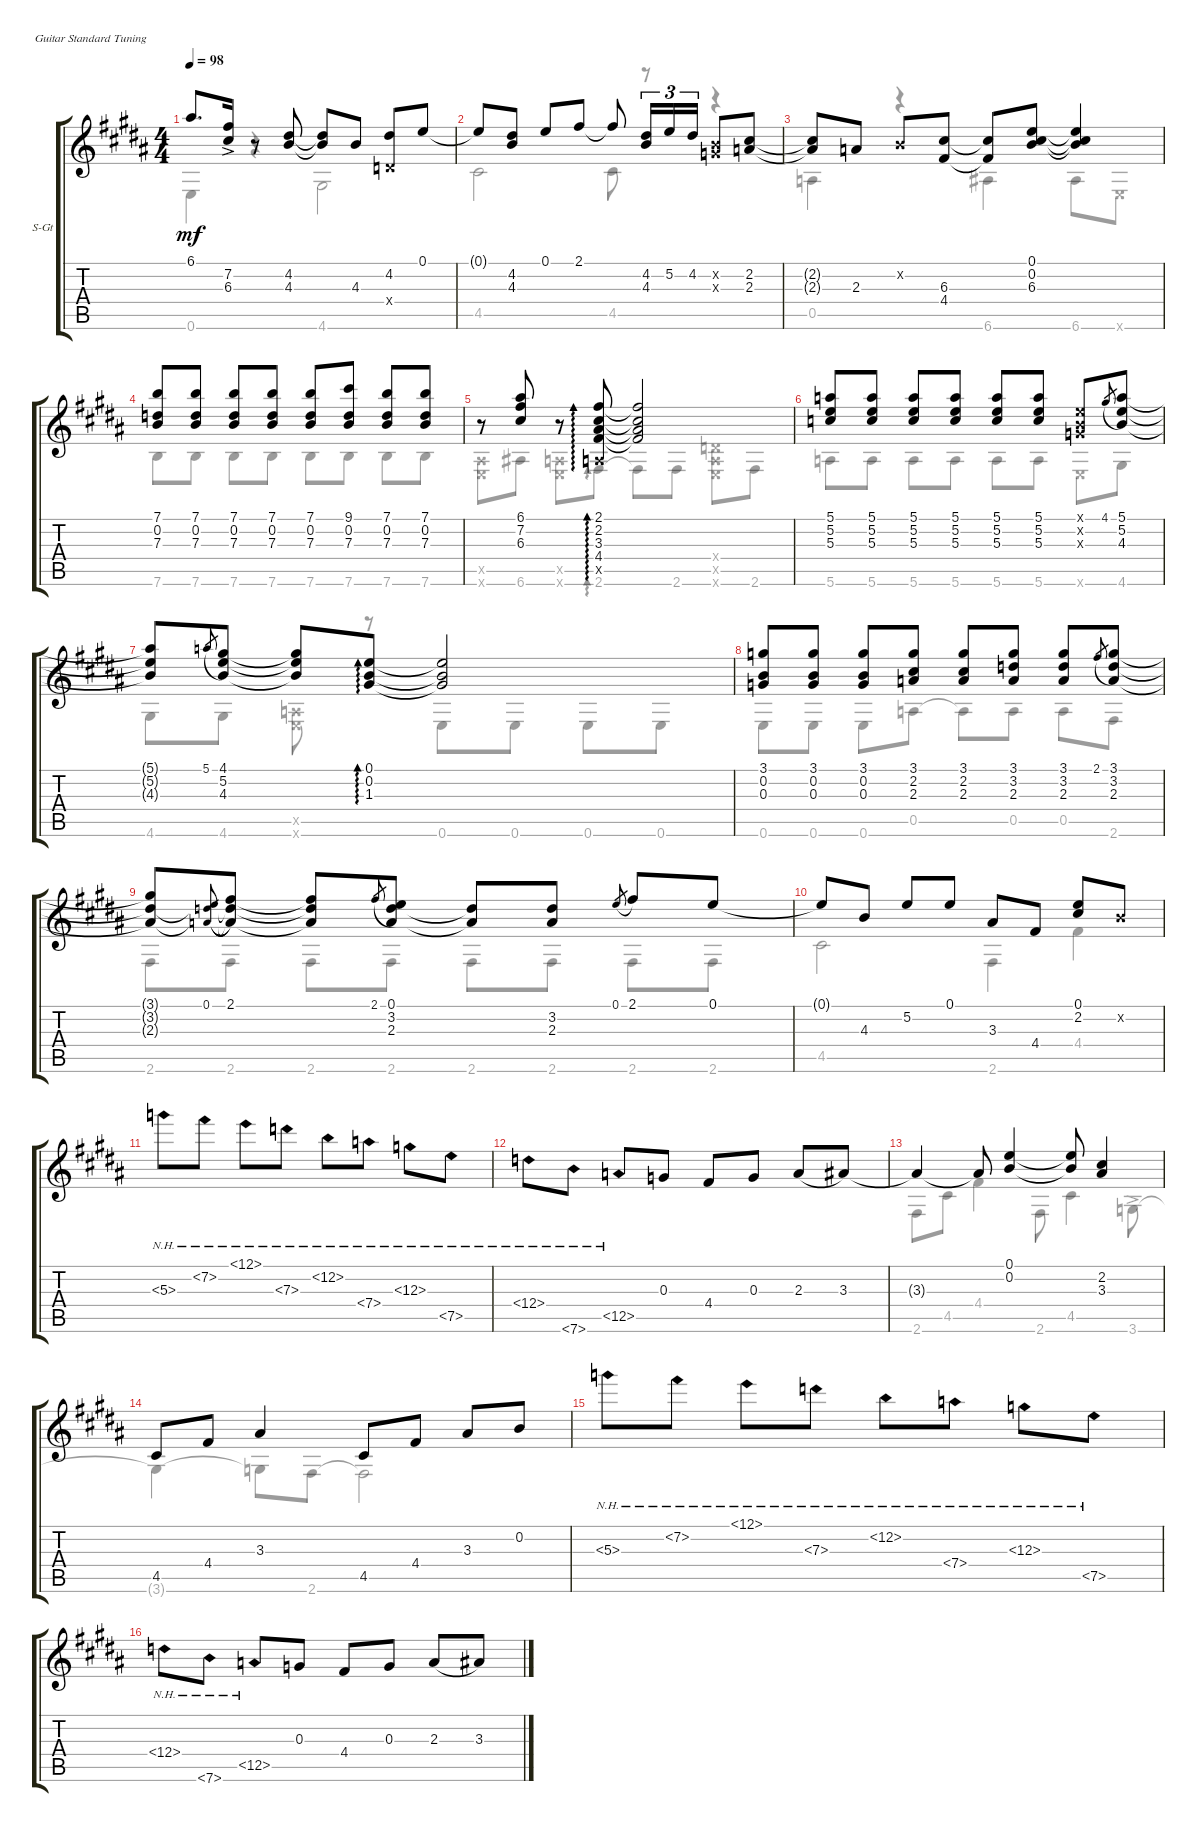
\defaultSystemsLayout 4
\bracketExtendMode groupsimilarinstruments
\firstSystemTrackNameOrientation horizontal
\otherSystemsTrackNameOrientation horizontal
\track ("Steel Guitar" "S-Gt") {instrument acousticguitarsteel}
\staff {score tabs}
\tuning (E4 B3 G3 D3 A2 E2)
\voice
\ts (4 4)
\tempo 98
\clef g2
\ks b
6.1.8{d dy mf} (7.2{ac} 6.3).16 r.8 (4.2 4.3).8 (4.2{t} 4.3{t}).8 4.3.8 (4.2 0.4{x}).8 0.1.8 |
0.1{t}.8 (4.2 4.3).8 0.1.8 2.1.8 2.1{t}.8 (4.2 4.3).16{tu (3 2)} 5.2.16{tu (3 2)} 4.2.16{tu (3 2)} (0.2{x} 0.3{x}).8 (2.2 2.3).8 |
(2.2{t} 2.3{t}).8 2.3.8 0.2{x}.8 (6.3 4.4).8 (4.4{t} 6.3{t}).8 (6.3 0.2 0.1).8 (0.1{t} 0.2{t} 6.3{t}).4 |
(7.1 0.2 7.3).8 (7.1 0.2 7.3).8 (7.1 0.2 7.3).8 (7.1 0.2 7.3).8 (7.1 0.2 7.3).8 (9.1 0.2 7.3).8 (7.1 0.2 7.3).8 (7.1 0.2 7.3).8 |
r.8 (6.1 7.2 6.3).8 r.8 (2.1 2.2 3.3 4.4 0.5{x}).8{ad 0} (4.4{t} 3.3{t} 2.2{t} 2.1{t}).2 |
(5.1 5.2 5.3).8 (5.1 5.2 5.3).8 (5.1 5.2 5.3).8 (5.1 5.2 5.3).8 (5.1 5.2 5.3).8 (5.1 5.2 5.3).8 (0.1{x} 0.2{x} 0.3{x}).8 4.1.8{gr legatoorigin} (5.1 5.2 4.3).8 |
(5.1{t} 5.2{t} 4.3{t}).8 5.1.8{gr legatoorigin} (4.1 5.2 4.3).8 (4.3{t} 5.2{t} 4.1{t}).8 (0.1 0.2 1.3).8{ad 0} (1.3{t} 0.2{t} 0.1{t}).2 |
(3.1 0.2 0.3).8 (3.1 0.2 0.3).8 (3.1 0.2 0.3).8 (3.1 2.2 2.3).8 (3.1 2.2 2.3).8 (3.1 2.3 3.2).8 (3.1 3.2 2.3).8 2.1.8{gr legatoorigin} (3.1 3.2 2.3).8 |
(2.3{t} 3.2{t} 3.1{t}).8 (0.1 3.2{t} 2.3{t}).8{gr legatoorigin} (2.1 3.2{t} 2.3{t}).8 (2.1{t} 3.2{t} 2.3{t}).8 2.1.8{gr legatoorigin} (0.1 3.2 2.3).8 (3.2{t} 2.3{t}).8 (3.2 2.3).8 0.1.8{gr legatoorigin} 2.1.8 0.1.8 |
0.1{t}.8 4.3.8 5.2.8 0.1.8 3.3.8 4.4.8 (2.2 0.1).8 0.2{x}.8 |
5.3{nh}.8 7.2{nh}.8 12.1{nh}.8 7.3{nh}.8 12.2{nh}.8 7.4{nh}.8 12.3{nh}.8 7.5{nh}.8 |
12.4{nh}.8 7.6{nh}.8 12.5{nh}.8 0.3.8 4.4.8 0.3.8 2.3.8{legatoorigin} 3.3.8 |
3.3{t}.4 3.3{t}.8 (0.1 0.2).4 (0.2{t} 0.1{t}).8 (2.2 3.3).4 |
4.5.8 4.4.8 3.3.4 4.5.8 4.4.8 3.3.8 0.2.8 |
5.3{nh}.8 7.2{nh}.8 12.1{nh}.8 7.3{nh}.8 12.2{nh}.8 7.4{nh}.8 12.3{nh}.8 7.5{nh}.8 |
12.4{nh}.8 7.6{nh}.8 12.5{nh}.8 0.3.8 4.4.8 0.3.8 2.3.8{legatoorigin} 3.3.8
\voice
\clef g2
\ottava regular
\simile none
\ks b
0.6.4{dy mf} r.4 4.6.2 |
4.5.2 4.5.8 r.8 r.4 |
0.5.4 r.4 6.6.4 6.6.8 0.6{x}.8 |
7.6.8 7.6.8 7.6.8 7.6.8 7.6.8 7.6.8 7.6.8 7.6.8 |
(0.6{x} 0.5{x}).8 6.6.8 (0.6{x} 0.5{x}).8 2.6.8{ad 0} 2.6{t}.8 2.6.8 (0.6{x} 0.5{x} 0.4{x}).8 2.6.8 |
5.6.8 5.6.8 5.6.8 5.6.8 5.6.8 5.6.8 0.6{x}.8 4.6.8 |
4.6.8 4.6.8 (0.6{x} 0.5{x}).8 r.8{ad 0} 0.6.8 0.6.8 0.6.8 0.6.8 |
0.6.8 0.6.8 0.6.8 0.5.8 0.5{t}.8 0.5.8 0.5.8 2.6.8 |
2.6.8 2.6.8 2.6.8 2.6.8 2.6.8 2.6.8 2.6.8 2.6.8 |
4.5.2 2.6.4 4.4.4 |
|
|
2.6.8 4.5.8 4.4.4 2.6.8 4.5.4 3.6{ac}.8 |
3.6{t}.4 3.6{t}.8 2.6.8 2.6{t}.2 |
|
